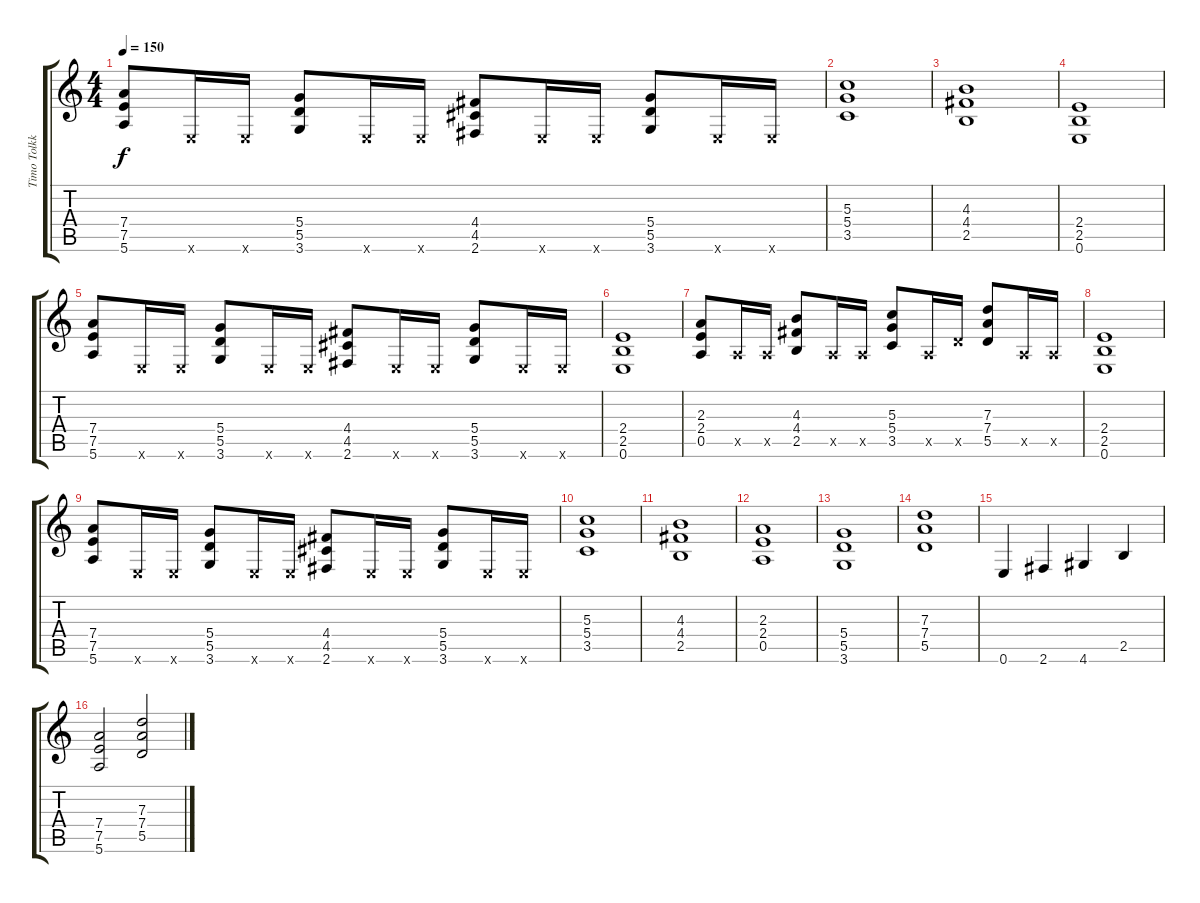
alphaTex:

\track ("Timo Tolkki (Guitar 2 Rythm)" "Timo Tolkk") {instrument overdrivenguitar}
\staff {score tabs}
\tuning (E4 B3 G3 D3 A2 E2) {hide}
\ts (4 4)
\tempo 150
\clef g2
\ks c
(7.4 7.5 5.6).8{dy f} 0.6{x}.16 0.6{x}.16 (5.4 5.5 3.6).8 0.6{x}.16 0.6{x}.16 (4.4 4.5 2.6).8 0.6{x}.16 0.6{x}.16 (5.4 5.5 3.6).8 0.6{x}.16 0.6{x}.16 |
(5.3 5.4 3.5).1 |
(4.3 4.4 2.5).1 |
(2.4 2.5 0.6).1 |
(7.4 7.5 5.6).8 0.6{x}.16 0.6{x}.16 (5.4 5.5 3.6).8 0.6{x}.16 0.6{x}.16 (4.4 4.5 2.6).8 0.6{x}.16 0.6{x}.16 (5.4 5.5 3.6).8 0.6{x}.16 0.6{x}.16 |
(2.4 2.5 0.6).1 |
(2.3 2.4 0.5).8 0.5{x}.16 0.5{x}.16 (4.3 4.4 2.5).8 0.5{x}.16 0.5{x}.16 (5.3 5.4 3.5).8 0.5{x}.16 5.5{x}.16 (7.3 7.4 5.5).8 0.5{x}.16 0.5{x}.16 |
(2.4 2.5 0.6).1 |
(7.4 7.5 5.6).8 0.6{x}.16 0.6{x}.16 (5.4 5.5 3.6).8 0.6{x}.16 0.6{x}.16 (4.4 4.5 2.6).8 0.6{x}.16 0.6{x}.16 (5.4 5.5 3.6).8 0.6{x}.16 0.6{x}.16 |
(5.3 5.4 3.5).1 |
(4.3 4.4 2.5).1 |
(2.3 2.4 0.5).1 |
(5.4 5.5 3.6).1 |
(7.3 7.4 5.5).1 |
0.6.4 2.6.4 4.6.4 2.5.4 |
(7.4 7.5 5.6).2 (7.3 7.4 5.5).2
